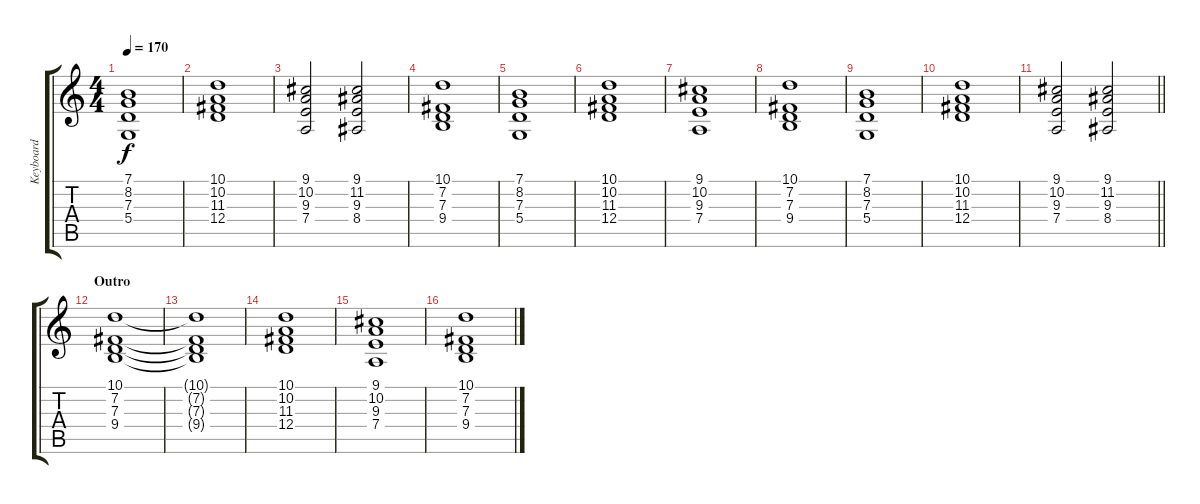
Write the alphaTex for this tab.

\track ("Keyboard" "Keyboard") {instrument pad2warm}
\staff {score tabs}
\tuning (E4 B3 G3 D3 A2 E2) {hide}
\ts (4 4)
\tempo 170
\clef g2
\ks c
(7.1 8.2 7.3 5.4).1{dy f} |
(10.1 10.2 11.3 12.4).1 |
(9.1 10.2 9.3 7.4).2 (9.1 11.2 9.3 8.4).2 |
(10.1 7.2 7.3 9.4).1 |
(7.1 8.2 7.3 5.4).1 |
(10.1 10.2 11.3 12.4).1 |
(9.1 10.2 9.3 7.4).1 |
(10.1 7.2 7.3 9.4).1 |
(7.1 8.2 7.3 5.4).1 |
(10.1 10.2 11.3 12.4).1 |
\barLineRight lightlight
(9.1 10.2 9.3 7.4).2 (9.1 11.2 9.3 8.4).2 |
\section ("" "Outro")
(10.1 7.2 7.3 9.4).1 |
(10.1{t} 7.2{t} 7.3{t} 9.4{t}).1 |
(10.1 10.2 11.3 12.4).1 |
(9.1 10.2 9.3 7.4).1 |
(10.1 7.2 7.3 9.4).1
